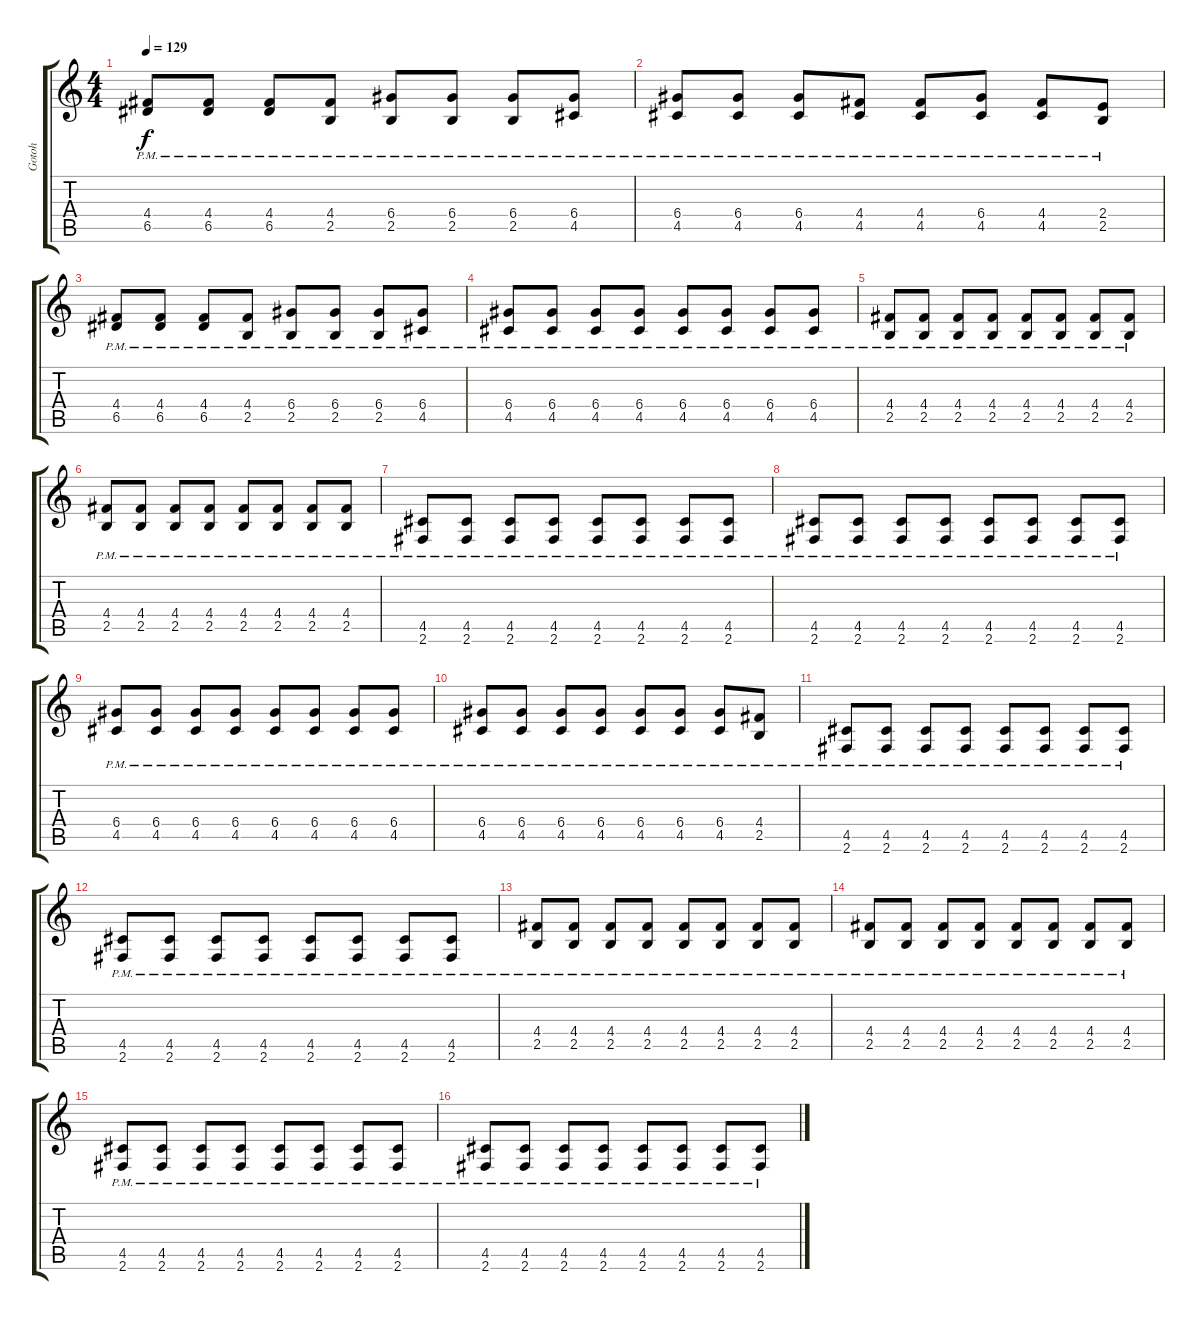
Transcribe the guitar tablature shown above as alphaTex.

\track ("Gotoh" "Gotoh") {instrument electricguitarjazz}
\staff {score tabs}
\tuning (E4 B3 G3 D3 A2 E2) {hide}
\ts (4 4)
\tempo 129
\clef g2
\ks c
(4.4{pm} 6.5{pm}).8{dy f} (4.4{pm} 6.5{pm}).8 (4.4{pm} 6.5{pm}).8 (4.4{pm} 2.5{pm}).8 (6.4{pm} 2.5{pm}).8 (6.4{pm} 2.5{pm}).8 (6.4{pm} 2.5{pm}).8 (6.4{pm} 4.5{pm}).8 |
(6.4{pm} 4.5{pm}).8 (6.4{pm} 4.5{pm}).8 (6.4{pm} 4.5{pm}).8 (4.4{pm} 4.5{pm}).8 (4.4{pm} 4.5{pm}).8 (6.4{pm} 4.5{pm}).8 (4.4{pm} 4.5{pm}).8 (2.4{pm} 2.5{pm}).8 |
(4.4{pm} 6.5{pm}).8 (4.4{pm} 6.5{pm}).8 (4.4{pm} 6.5{pm}).8 (4.4{pm} 2.5{pm}).8 (6.4{pm} 2.5{pm}).8 (6.4{pm} 2.5{pm}).8 (6.4{pm} 2.5{pm}).8 (6.4{pm} 4.5{pm}).8 |
(6.4{pm} 4.5{pm}).8 (6.4{pm} 4.5{pm}).8 (6.4{pm} 4.5{pm}).8 (6.4{pm} 4.5{pm}).8 (6.4{pm} 4.5{pm}).8 (6.4{pm} 4.5{pm}).8 (6.4{pm} 4.5{pm}).8 (6.4{pm} 4.5{pm}).8 |
(4.4{pm} 2.5{pm}).8 (4.4{pm} 2.5{pm}).8 (4.4{pm} 2.5{pm}).8 (4.4{pm} 2.5{pm}).8 (4.4{pm} 2.5{pm}).8 (4.4{pm} 2.5{pm}).8 (4.4{pm} 2.5{pm}).8 (4.4{pm} 2.5{pm}).8 |
(4.4{pm} 2.5{pm}).8 (4.4{pm} 2.5{pm}).8 (4.4{pm} 2.5{pm}).8 (4.4{pm} 2.5{pm}).8 (4.4{pm} 2.5{pm}).8 (4.4{pm} 2.5{pm}).8 (4.4{pm} 2.5{pm}).8 (4.4{pm} 2.5{pm}).8 |
(4.5{pm} 2.6{pm}).8 (4.5{pm} 2.6{pm}).8 (4.5{pm} 2.6{pm}).8 (4.5{pm} 2.6{pm}).8 (4.5{pm} 2.6{pm}).8 (4.5{pm} 2.6{pm}).8 (4.5{pm} 2.6{pm}).8 (4.5{pm} 2.6{pm}).8 |
(4.5{pm} 2.6{pm}).8 (4.5{pm} 2.6{pm}).8 (4.5{pm} 2.6{pm}).8 (4.5{pm} 2.6{pm}).8 (4.5{pm} 2.6{pm}).8 (4.5{pm} 2.6{pm}).8 (4.5{pm} 2.6{pm}).8 (4.5{pm} 2.6{pm}).8 |
(6.4{pm} 4.5{pm}).8 (6.4{pm} 4.5{pm}).8 (6.4{pm} 4.5{pm}).8 (6.4{pm} 4.5{pm}).8 (6.4{pm} 4.5{pm}).8 (6.4{pm} 4.5{pm}).8 (6.4{pm} 4.5{pm}).8 (6.4{pm} 4.5{pm}).8 |
(6.4{pm} 4.5{pm}).8 (6.4{pm} 4.5{pm}).8 (6.4{pm} 4.5{pm}).8 (6.4{pm} 4.5{pm}).8 (6.4{pm} 4.5{pm}).8 (6.4{pm} 4.5{pm}).8 (6.4{pm} 4.5{pm}).8 (4.4{pm} 2.5{pm}).8 |
(4.5{pm} 2.6{pm}).8 (4.5{pm} 2.6{pm}).8 (4.5{pm} 2.6{pm}).8 (4.5{pm} 2.6{pm}).8 (4.5{pm} 2.6{pm}).8 (4.5{pm} 2.6{pm}).8 (4.5{pm} 2.6{pm}).8 (4.5{pm} 2.6{pm}).8 |
(4.5{pm} 2.6{pm}).8 (4.5{pm} 2.6{pm}).8 (4.5{pm} 2.6{pm}).8 (4.5{pm} 2.6{pm}).8 (4.5{pm} 2.6{pm}).8 (4.5{pm} 2.6{pm}).8 (4.5{pm} 2.6{pm}).8 (4.5{pm} 2.6{pm}).8 |
(4.4{pm} 2.5{pm}).8 (4.4{pm} 2.5{pm}).8 (4.4{pm} 2.5{pm}).8 (4.4{pm} 2.5{pm}).8 (4.4{pm} 2.5{pm}).8 (4.4{pm} 2.5{pm}).8 (4.4{pm} 2.5{pm}).8 (4.4{pm} 2.5{pm}).8 |
(4.4{pm} 2.5{pm}).8 (4.4{pm} 2.5{pm}).8 (4.4{pm} 2.5{pm}).8 (4.4{pm} 2.5{pm}).8 (4.4{pm} 2.5{pm}).8 (4.4{pm} 2.5{pm}).8 (4.4{pm} 2.5{pm}).8 (4.4{pm} 2.5{pm}).8 |
(4.5{pm} 2.6{pm}).8 (4.5{pm} 2.6{pm}).8 (4.5{pm} 2.6{pm}).8 (4.5{pm} 2.6{pm}).8 (4.5{pm} 2.6{pm}).8 (4.5{pm} 2.6{pm}).8 (4.5{pm} 2.6{pm}).8 (4.5{pm} 2.6{pm}).8 |
(4.5{pm} 2.6{pm}).8 (4.5{pm} 2.6{pm}).8 (4.5{pm} 2.6{pm}).8 (4.5{pm} 2.6{pm}).8 (4.5{pm} 2.6{pm}).8 (4.5{pm} 2.6{pm}).8 (4.5{pm} 2.6{pm}).8 (4.5{pm} 2.6{pm}).8
